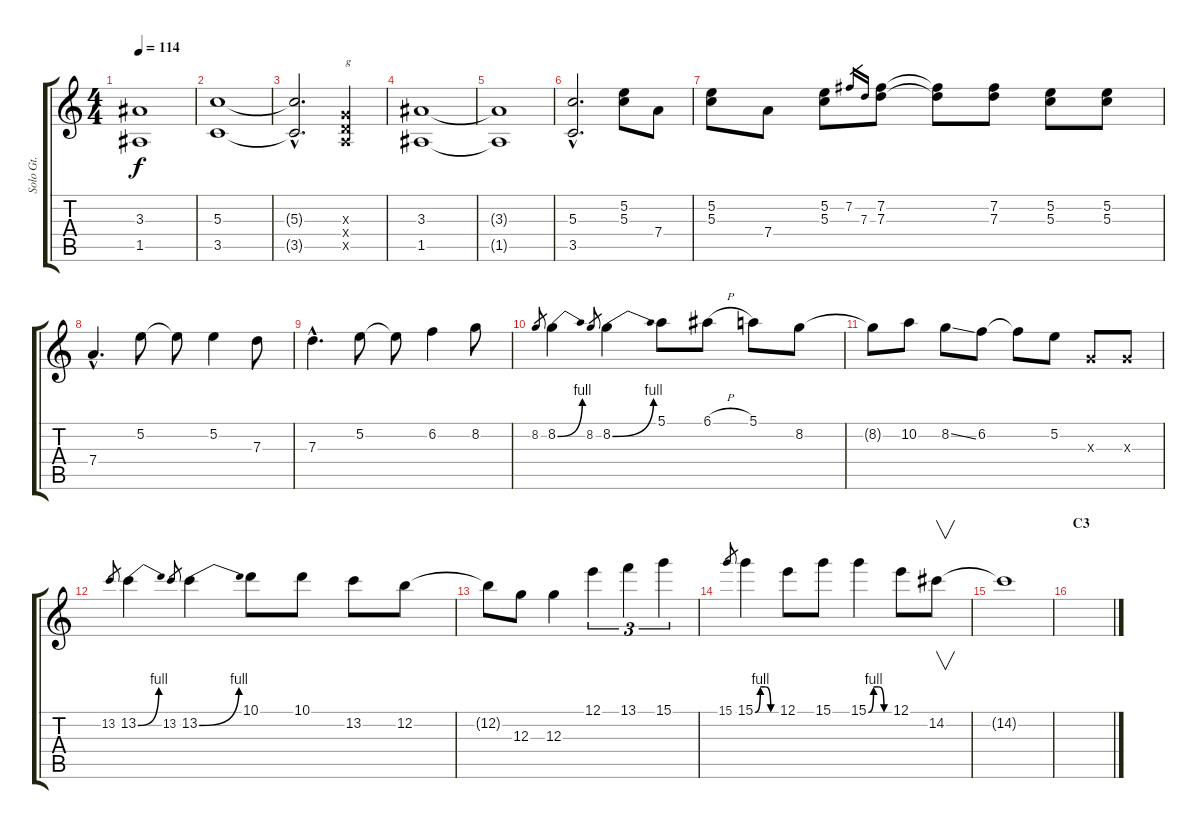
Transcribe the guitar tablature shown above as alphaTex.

\track ("Solo Gt." "Solo Gt.") {instrument distortionguitar}
\staff {score tabs}
\tuning (E4 B3 G3 D3 A2 E2) {hide}
\ts (4 4)
\tempo 114
\clef g2
\ks c
(3.3{t} 1.5{t}).1{dy f} |
(5.3 3.5).1 |
(5.3{hac t} 3.5{hac t}).2{d} (0.3{x} 0.4{x} 0.5{x}).4{txt "g"} |
(3.3 1.5).1 |
(3.3{t} 1.5{t}).1 |
(5.3{hac} 3.5{hac}).2{d} (5.2 5.3).8 7.4.8 |
(5.2 5.3).8 7.4.8 (5.2 5.3).8 7.2.16{gr} 7.3.16{gr} (7.2 7.3).8 (7.2{t} 7.3{t}).8 (7.2 7.3).8 (5.2 5.3).8 (5.2 5.3).8 |
7.4{hac}.4{d} 5.2.8 5.2{t}.8 5.2.4 7.3.8 |
7.3{hac}.4{d} 5.2.8 5.2{t}.8 6.2.4 8.2.8 |
8.2.8{gr} 8.2{be (bend 0 0 60 4)}.4 8.2.8{gr} 8.2{be (bend 0 0 60 4)}.4 5.1.8 6.1{h}.8 5.1.8 8.2.8 |
8.2{t}.8 10.2.8 8.2{ss}.8 6.2.8 6.2{t}.8 5.2.8 0.3{x}.8 0.3{x}.8 |
13.2.8{gr} 13.2{be (bend 0 0 60 4)}.4 13.2.8{gr} 13.2{be (bend 0 0 60 4)}.4 10.1.8 10.1.8 13.2.8 12.2.8 |
12.2{t}.8 12.3.8 12.3.4 12.1.4{tu (3 2)} 13.1.4{tu (3 2)} 15.1.4{tu (3 2)} |
15.1.8{gr} 15.1{be (custom 0 0 15 4 30 4 45 0 60 0)}.4 12.1.8 15.1.8 15.1{be (custom 0 0 15 4 30 4 45 0 60 0)}.4 12.1.8 14.2.8{v} |
14.2{t}.1 |
\section ("" "C3")
